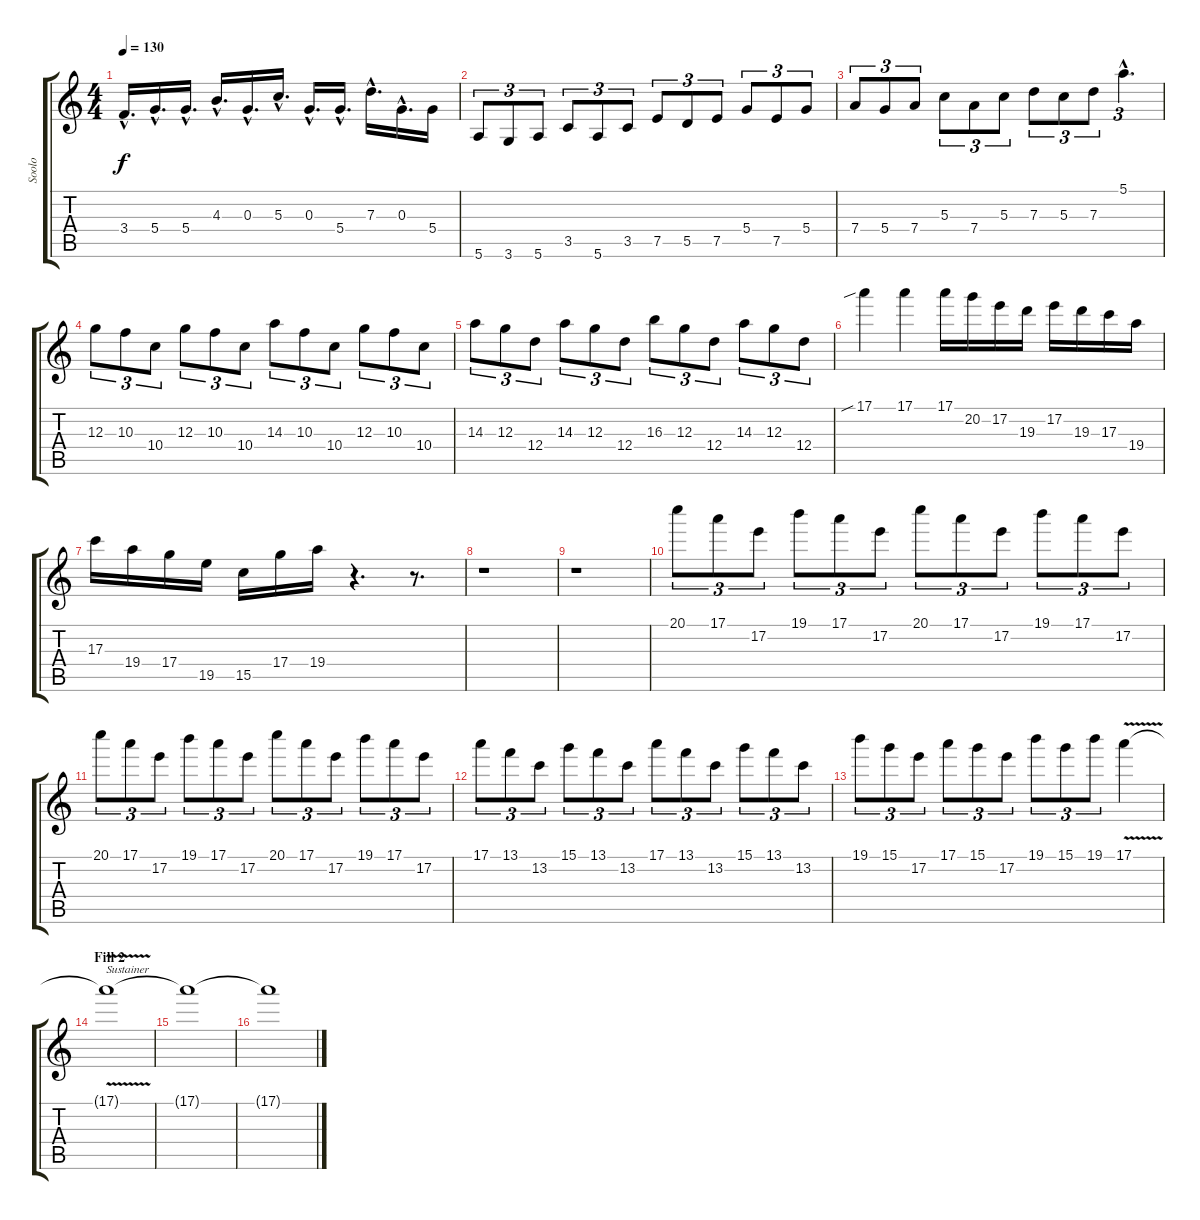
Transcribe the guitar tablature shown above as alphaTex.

\track ("Soolo" "Soolo") {instrument distortionguitar}
\staff {score tabs}
\tuning (E4 B3 G3 D3 A2 E2) {hide}
\ts (4 4)
\tempo 130
\clef g2
\ks c
3.4{hac}.16{d dy f} 5.4{hac}.16{d} 5.4{hac}.16{d} 4.3{hac}.16{d} 0.3{hac}.16{d} 5.3{hac}.16{d} 0.3{hac}.16{d} 5.4{hac}.16{d} 7.3{hac}.16{d} 0.3{hac}.16{d} 5.4.16 |
5.6.8{tu (3 2)} 3.6.8{tu (3 2)} 5.6.8{tu (3 2)} 3.5.8{tu (3 2)} 5.6.8{tu (3 2)} 3.5.8{tu (3 2)} 7.5.8{tu (3 2)} 5.5.8{tu (3 2)} 7.5.8{tu (3 2)} 5.4.8{tu (3 2)} 7.5.8{tu (3 2)} 5.4.8{tu (3 2)} |
7.4.8{tu (3 2)} 5.4.8{tu (3 2)} 7.4.8{tu (3 2)} 5.3.8{tu (3 2)} 7.4.8{tu (3 2)} 5.3.8{tu (3 2)} 7.3.8{tu (3 2)} 5.3.8{tu (3 2)} 7.3.8{tu (3 2)} 5.1{hac}.4{d tu (3 2)} |
12.3.8{tu (3 2)} 10.3.8{tu (3 2)} 10.4.8{tu (3 2)} 12.3.8{tu (3 2)} 10.3.8{tu (3 2)} 10.4.8{tu (3 2)} 14.3.8{tu (3 2)} 10.3.8{tu (3 2)} 10.4.8{tu (3 2)} 12.3.8{tu (3 2)} 10.3.8{tu (3 2)} 10.4.8{tu (3 2)} |
14.3.8{tu (3 2)} 12.3.8{tu (3 2)} 12.4.8{tu (3 2)} 14.3.8{tu (3 2)} 12.3.8{tu (3 2)} 12.4.8{tu (3 2)} 16.3.8{tu (3 2)} 12.3.8{tu (3 2)} 12.4.8{tu (3 2)} 14.3.8{tu (3 2)} 12.3.8{tu (3 2)} 12.4.8{tu (3 2)} |
17.1{sib}.4 17.1.4 17.1.16 20.2.16 17.2.16 19.3.16 17.2.16 19.3.16 17.3.16 19.4.16 |
17.3.16 19.4.16 17.4.16 19.5.16 15.5.16 17.4.16 19.4.16 r.4{d} r.8{d} |
r.1 |
r.1 |
20.1.8{tu (3 2)} 17.1.8{tu (3 2)} 17.2.8{tu (3 2)} 19.1.8{tu (3 2)} 17.1.8{tu (3 2)} 17.2.8{tu (3 2)} 20.1.8{tu (3 2)} 17.1.8{tu (3 2)} 17.2.8{tu (3 2)} 19.1.8{tu (3 2)} 17.1.8{tu (3 2)} 17.2.8{tu (3 2)} |
20.1.8{tu (3 2)} 17.1.8{tu (3 2)} 17.2.8{tu (3 2)} 19.1.8{tu (3 2)} 17.1.8{tu (3 2)} 17.2.8{tu (3 2)} 20.1.8{tu (3 2)} 17.1.8{tu (3 2)} 17.2.8{tu (3 2)} 19.1.8{tu (3 2)} 17.1.8{tu (3 2)} 17.2.8{tu (3 2)} |
17.1.8{tu (3 2)} 13.1.8{tu (3 2)} 13.2.8{tu (3 2)} 15.1.8{tu (3 2)} 13.1.8{tu (3 2)} 13.2.8{tu (3 2)} 17.1.8{tu (3 2)} 13.1.8{tu (3 2)} 13.2.8{tu (3 2)} 15.1.8{tu (3 2)} 13.1.8{tu (3 2)} 13.2.8{tu (3 2)} |
19.1.8{tu (3 2)} 15.1.8{tu (3 2)} 17.2.8{tu (3 2)} 17.1.8{tu (3 2)} 15.1.8{tu (3 2)} 17.2.8{tu (3 2)} 19.1.8{tu (3 2)} 15.1.8{tu (3 2)} 19.1.8{tu (3 2)} 17.1{v}.4 |
\section ("" "Fill 2")
17.1{t}.1{txt "Sustainer" volume 0} |
17.1{t}.1 |
17.1{t}.1
